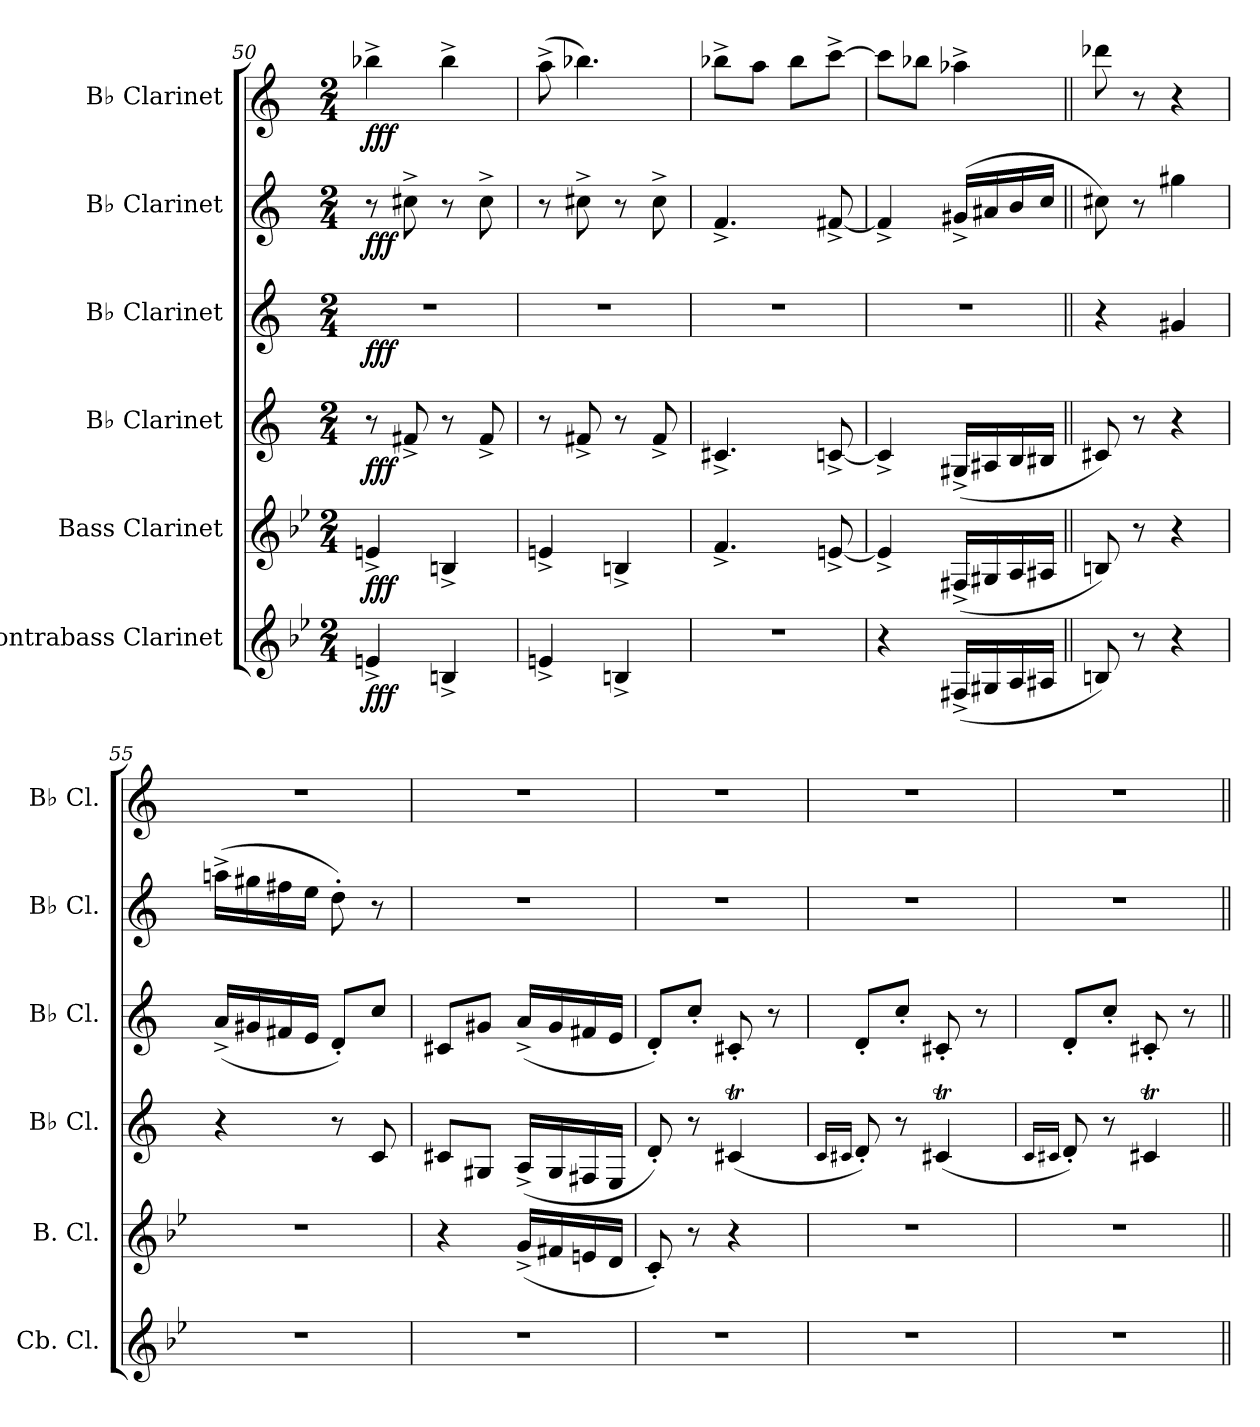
**kern	**dynam	**kern	**dynam	**kern	**dynam	**kern	**dynam	**kern	**dynam	**kern	**dynam
*part6	*part6	*part5	*part5	*part4	*part4	*part3	*part3	*part2	*part2	*part1	*part1
*staff6	*staff6	*staff5	*staff5	*staff4	*staff4	*staff3	*staff3	*staff2	*staff2	*staff1	*staff1
*I"Contrabass Clarinet	*	*I"Bass Clarinet	*	*I"B♭ Clarinet	*	*I"B♭ Clarinet	*	*I"B♭ Clarinet	*	*I"B♭ Clarinet	*
*I'Cb. Cl.	*	*I'B. Cl.	*	*I'B♭ Cl.	*	*I'B♭ Cl.	*	*I'B♭ Cl.	*	*I'B♭ Cl.	*
*clefG2	*	*clefG2	*	*clefG2	*	*clefG2	*	*clefG2	*	*clefG2	*
*ITrd15c26	*	*ITrd8c14	*	*ITrd1c2	*	*ITrd1c2	*	*ITrd1c2	*	*ITrd1c2	*
*k[b-e-]	*	*k[b-e-]	*	*k[b-e-]	*	*k[b-e-]	*	*k[b-e-]	*	*k[b-e-]	*
*M2/4	*	*M2/4	*	*M2/4	*	*M2/4	*	*M2/4	*	*M2/4	*
=50	=50	=50	=50	=50	=50	=50	=50	=50	=50	=50	=50
!	!LO:DY:b	!	!LO:DY:b	!	!LO:DY:b	!	!LO:DY:b	!	!LO:DY:b	!	!LO:DY:b
4EEn^/	fff	4En^/	fff	8r	fff	2r	fff	8r	fff	4aa-X^\	fff
.	.	.	.	8en^/	.	.	.	8bn^\	.	.	.
4BBBn^/	.	4BBn^/	.	8r	.	.	.	8r	.	4aa-^\	.
.	.	.	.	8e^/	.	.	.	8b^\	.	.	.
=51	=51	=51	=51	=51	=51	=51	=51	=51	=51	=51	=51
4EEn^/	.	4En^/	.	8r	.	2r	.	8r	.	(>8gg^\	.
.	.	.	.	8en^/	.	.	.	8bn^\	.	4.aa-X\)	.
4BBBn^/	.	4BBn^/	.	8r	.	.	.	8r	.	.	.
.	.	.	.	8e^/	.	.	.	8b^\	.	.	.
!!LO:LB:g=z
=52	=52	=52	=52	=52	=52	=52	=52	=52	=52	=52	=52
2r	.	4.F^/	.	4.Bn^/	.	2r	.	4.e-^/	.	8aa-X^\L	.
.	.	.	.	.	.	.	.	.	.	8gg\J	.
.	.	.	.	.	.	.	.	.	.	8aa-\L	.
.	.	[8En^/	.	[8B-X^/	.	.	.	[8en^/	.	[8bb-^\J	.
=53	=53	=53	=53	=53	=53	=53	=53	=53	=53	=53	=53
4r	.	4E^/]	.	4B-^/]	.	2r	.	4e^/]	.	8bb-\L]	.
.	.	.	.	.	.	.	.	.	.	8aa-X\J	.
(<16FFF#X^/LL	.	(<16FF#X^/LL	.	(<16F#X^/LL	.	.	.	(<16f#X^/LL	.	4gg-X^\	.
16GGG#X/	.	16GG#X/	.	16G#X/	.	.	.	16g#X/	.	.	.
16AAA/	.	16AA/	.	16A/	.	.	.	16a/	.	.	.
16AAA#X/JJ	.	16AA#X/JJ	.	16A#X/JJ	.	.	.	16b-/JJ	.	.	.
=54||	=54||	=54||	=54||	=54||	=54||	=54||	=54||	=54||	=54||	=54||	=54||
8BBBn/)	.	8BBn/)	.	8Bn/)	.	4r	.	8bn\)	.	8ccc-X\	.
8r	.	8r	.	8r	.	.	.	8r	.	8r	.
4r	.	4r	.	4r	.	4f#X/	.	4ff#X\	.	4r	.
=55	=55	=55	=55	=55	=55	=55	=55	=55	=55	=55	=55
2r	.	2r	.	4r	.	(<16g^/LL	.	(>16ggn^\LL	.	2r	.
.	.	.	.	.	.	16f#X/	.	16ff#X\	.	.	.
.	.	.	.	.	.	16en/	.	16een\	.	.	.
.	.	.	.	.	.	16d/JJ	.	16dd\JJ	.	.	.
.	.	.	.	8r	.	8c'/L)	.	8cc'\)	.	.	.
.	.	.	.	8B-/	.	8b-/J	.	8r	.	.	.
=56	=56	=56	=56	=56	=56	=56	=56	=56	=56	=56	=56
2r	.	4r	.	8Bn/L	.	8Bn/L	.	2r	.	2r	.
.	.	.	.	8F#X/J	.	8f#X/J	.	.	.	.	.
.	.	(<16G^/LL	.	(<16G^/LL	.	(<16g^/LL	.	.	.	.	.
.	.	16F#X/	.	16F#/	.	16f#/	.	.	.	.	.
.	.	16En/	.	16En/	.	16en/	.	.	.	.	.
.	.	16D/JJ	.	16D/JJ	.	16d/JJ	.	.	.	.	.
!!LO:PB:g=z
=57	=57	=57	=57	=57	=57	=57	=57	=57	=57	=57	=57
2r	.	8C'/)	.	8c'/)	.	8c'/L)	.	2r	.	2r	.
.	.	8r	.	8r	.	8b-'/J	.	.	.	.	.
.	.	4r	.	(<4Bnt/	.	8Bn'/	.	.	.	.	.
.	.	.	.	.	.	8r	.	.	.	.	.
=58	=58	=58	=58	=58	=58	=58	=58	=58	=58	=58	=58
.	.	.	.	16qB-/LL	.	.	.	.	.	.	.
.	.	.	.	16qBn/JJ	.	.	.	.	.	.	.
2r	.	2r	.	8c'/)	.	8c'/L	.	2r	.	2r	.
.	.	.	.	8r	.	8b-'/J	.	.	.	.	.
.	.	.	.	(<4Bt/	.	8Bn'/	.	.	.	.	.
.	.	.	.	.	.	8r	.	.	.	.	.
=59	=59	=59	=59	=59	=59	=59	=59	=59	=59	=59	=59
.	.	.	.	16qB-/LL	.	.	.	.	.	.	.
.	.	.	.	16qBn/JJ	.	.	.	.	.	.	.
2r	.	2r	.	8c'/)	.	8c'/L	.	2r	.	2r	.
.	.	.	.	8r	.	8b-'/J	.	.	.	.	.
.	.	.	.	4Bt/	.	8Bn'/	.	.	.	.	.
.	.	.	.	.	.	8r	.	.	.	.	.
=||	=||	=||	=||	=||	=||	=||	=||	=||	=||	=||	=||
*-	*-	*-	*-	*-	*-	*-	*-	*-	*-	*-	*-
